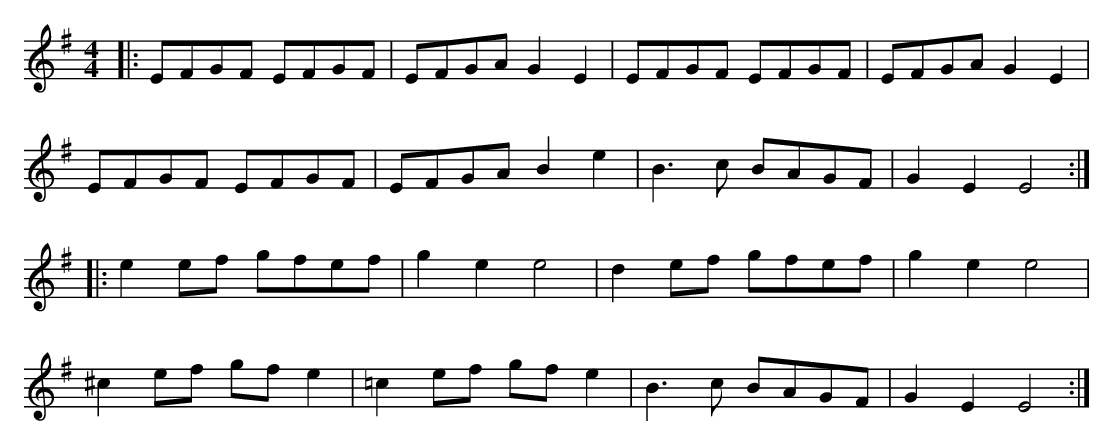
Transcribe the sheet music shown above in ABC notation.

X:1
M:4/4
K:Emin
|:EFGF EFGF|EFGA G2 E2|EFGF EFGF|EFGA G2 E2|
EFGF EFGF|EFGA B2 e2|B3c BAGF|G2 E2 E4:|
|:e2 ef gfef|g2 e2 e4|d2 ef gfef|g2 e2 e4|
^c2ef gf e2|=c2 ef gf e2|B3c BAGF|G2 E2 E4:|
